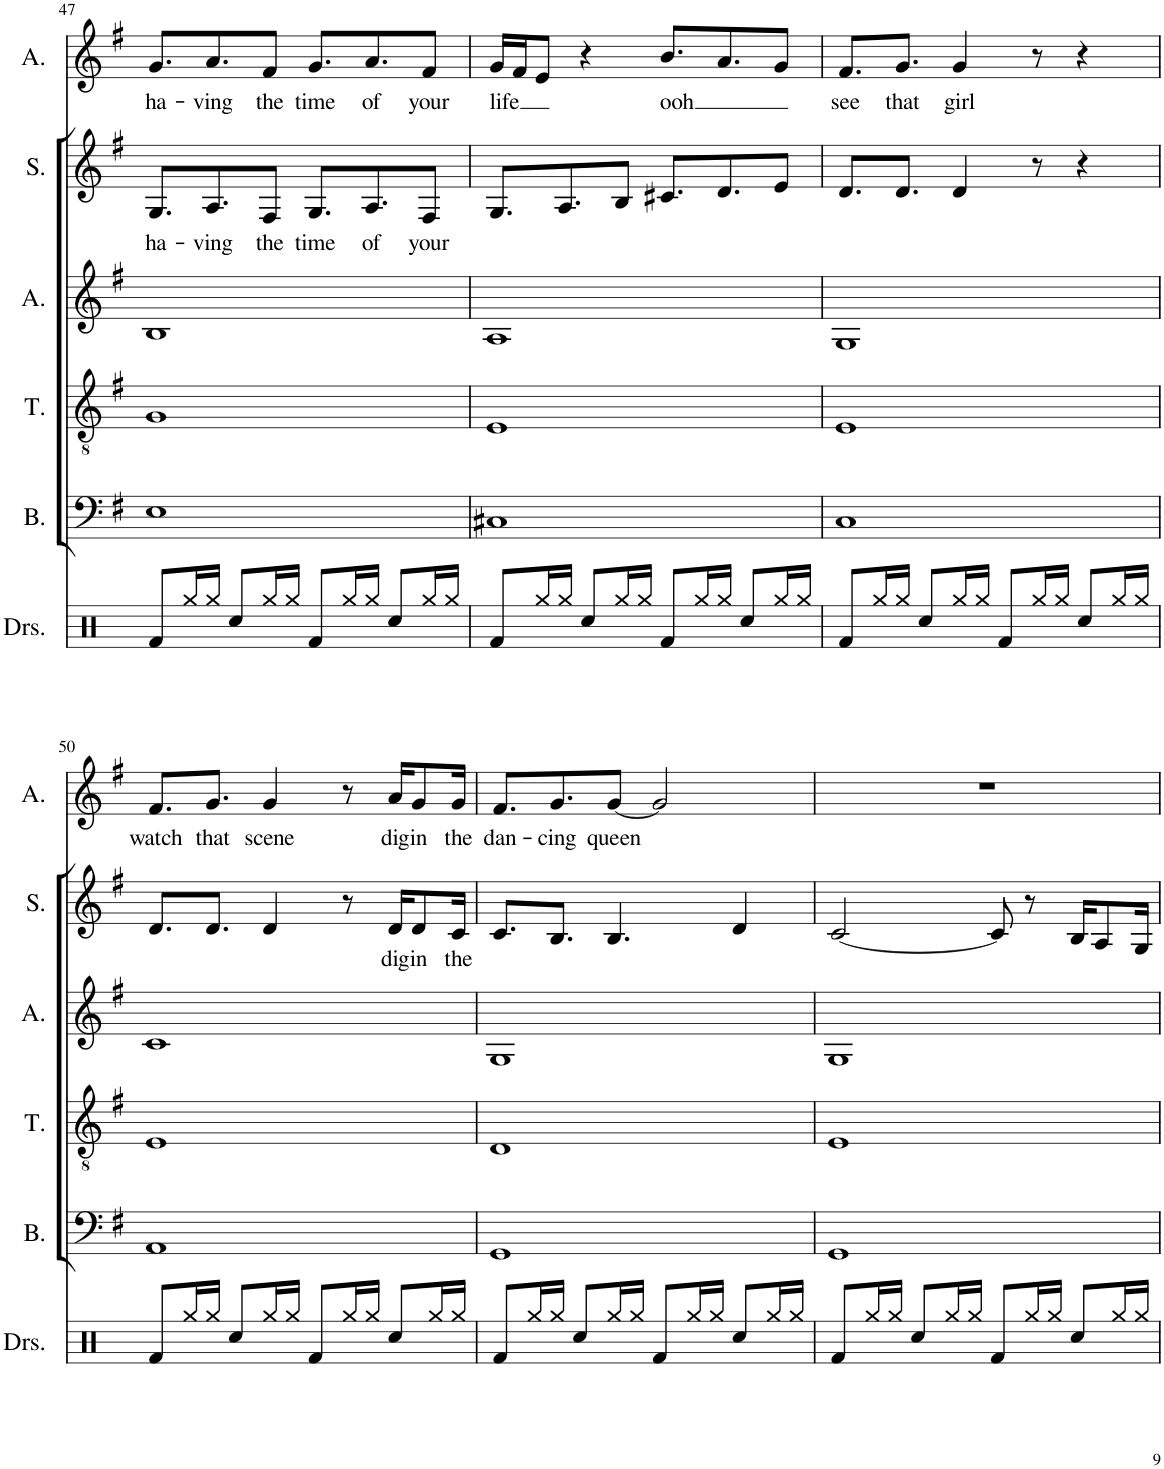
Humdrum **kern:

**kern	**kern	**kern	**kern	**kern	**text	**kern	**text
*part6	*part5	*part4	*part3	*part2	*part2	*part1	*part1
*staff6	*staff5	*staff4	*staff3	*staff2	*staff2	*staff1	*staff1
*I"Drumset	*I"Bass	*I"Tenor	*I"Alto	*I"Soprano	*	*I"Alto	*
*I'Drs.	*I'B.	*I'T.	*I'A.	*I'S.	*	*I'A.	*
!!LO:PB:g=z
*clefX	*clefF4	*clefGv2	*clefG2	*clefG2	*	*clefG2	*
*k[]	*k[f#]	*k[f#]	*k[f#]	*k[f#]	*	*k[f#]	*
*M4/4	*M4/4	*M4/4	*M4/4	*M4/4	*	*M4/4	*
=47	=47	=47	=47	=47	=47	=47	=47
!	!	!	!	!	!LO:LY:b	!	!LO:LY:b
8Rf/L	1E	1G	1B	8.G/L	ha-	8.g/L	ha-
16Rgg/L	.	.	.	.	.	.	.
!	!	!	!	!	!LO:LY:b	!	!LO:LY:b
16Rgg/JJ	.	.	.	8.A/	-ving	8.a/	-ving
8Rcc/L	.	.	.	.	.	.	.
!	!	!	!	!	!LO:LY:b	!	!LO:LY:b
16Rgg/L	.	.	.	8F#/J	the	8f#/J	the
16Rgg/JJ	.	.	.	.	.	.	.
!	!	!	!	!	!LO:LY:b	!	!LO:LY:b
8Rf/L	.	.	.	8.G/L	time	8.g/L	time
16Rgg/L	.	.	.	.	.	.	.
!	!	!	!	!	!LO:LY:b	!	!LO:LY:b
16Rgg/JJ	.	.	.	8.A/	of	8.a/	of
8Rcc/L	.	.	.	.	.	.	.
!	!	!	!	!	!LO:LY:b	!	!LO:LY:b
16Rgg/L	.	.	.	8F#/J	your	8f#/J	your
16Rgg/JJ	.	.	.	.	.	.	.
=48	=48	=48	=48	=48	=48	=48	=48
!	!	!	!	!	!	!	!LO:LY:b
8Rf/L	1C#X	1E	1A	8.G/L	.	16g/LL	life
.	.	.	.	.	.	16f#/J	.
16Rgg/L	.	.	.	.	.	8e/J	.
16Rgg/JJ	.	.	.	8.A/	.	.	.
8Rcc/L	.	.	.	.	.	4r	.
16Rgg/L	.	.	.	8B/J	.	.	.
16Rgg/JJ	.	.	.	.	.	.	.
!	!	!	!	!	!	!	!LO:LY:b
8Rf/L	.	.	.	8.c#X/L	.	8.b/L	ooh
16Rgg/L	.	.	.	.	.	.	.
16Rgg/JJ	.	.	.	8.d/	.	8.a/	.
8Rcc/L	.	.	.	.	.	.	.
16Rgg/L	.	.	.	8e/J	.	8g/J	.
16Rgg/JJ	.	.	.	.	.	.	.
=49	=49	=49	=49	=49	=49	=49	=49
!	!	!	!	!	!	!	!LO:LY:b
8Rf/L	1C	1E	1G	8.d/L	.	8.f#/L	see
16Rgg/L	.	.	.	.	.	.	.
!	!	!	!	!	!	!	!LO:LY:b
16Rgg/JJ	.	.	.	8.d/J	.	8.g/J	that
8Rcc/L	.	.	.	.	.	.	.
!	!	!	!	!	!	!	!LO:LY:b
16Rgg/L	.	.	.	4d/	.	4g/	girl
16Rgg/JJ	.	.	.	.	.	.	.
8Rf/L	.	.	.	.	.	.	.
16Rgg/L	.	.	.	8r	.	8r	.
16Rgg/JJ	.	.	.	.	.	.	.
8Rcc/L	.	.	.	4r	.	4r	.
16Rgg/L	.	.	.	.	.	.	.
16Rgg/JJ	.	.	.	.	.	.	.
!!LO:LB:g=z
=50	=50	=50	=50	=50	=50	=50	=50
!	!	!	!	!	!	!	!LO:LY:b
8Rf/L	1AA	1E	1c	8.d/L	.	8.f#/L	watch
16Rgg/L	.	.	.	.	.	.	.
!	!	!	!	!	!	!	!LO:LY:b
16Rgg/JJ	.	.	.	8.d/J	.	8.g/J	that
8Rcc/L	.	.	.	.	.	.	.
!	!	!	!	!	!	!	!LO:LY:b
16Rgg/L	.	.	.	4d/	.	4g/	scene
16Rgg/JJ	.	.	.	.	.	.	.
8Rf/L	.	.	.	.	.	.	.
16Rgg/L	.	.	.	8r	.	8r	.
16Rgg/JJ	.	.	.	.	.	.	.
!	!	!	!	!	!LO:LY:b	!	!LO:LY:b
8Rcc/L	.	.	.	16d/KL	dig	16a/KL	dig
!	!	!	!	!	!LO:LY:b	!	!LO:LY:b
.	.	.	.	8d/	in	8g/	in
16Rgg/L	.	.	.	.	.	.	.
!	!	!	!	!	!LO:LY:b	!	!LO:LY:b
16Rgg/JJ	.	.	.	16c/Jk	the	16g/Jk	the
=51	=51	=51	=51	=51	=51	=51	=51
!	!	!	!	!	!	!	!LO:LY:b
8Rf/L	1GG	1D	1G	8.c/L	.	8.f#/L	dan-
16Rgg/L	.	.	.	.	.	.	.
!	!	!	!	!	!	!	!LO:LY:b
16Rgg/JJ	.	.	.	8.B/J	.	8.g/	-cing
8Rcc/L	.	.	.	.	.	.	.
!	!	!	!	!	!	!	!LO:LY:b
16Rgg/L	.	.	.	4.B/	.	[8g/J	queen
16Rgg/JJ	.	.	.	.	.	.	.
8Rf/L	.	.	.	.	.	2g/]	.
16Rgg/L	.	.	.	.	.	.	.
16Rgg/JJ	.	.	.	.	.	.	.
8Rcc/L	.	.	.	4d/	.	.	.
16Rgg/L	.	.	.	.	.	.	.
16Rgg/JJ	.	.	.	.	.	.	.
=52	=52	=52	=52	=52	=52	=52	=52
8Rf/L	1GG	1E	1G	[2c/	.	1r	.
16Rgg/L	.	.	.	.	.	.	.
16Rgg/JJ	.	.	.	.	.	.	.
8Rcc/L	.	.	.	.	.	.	.
16Rgg/L	.	.	.	.	.	.	.
16Rgg/JJ	.	.	.	.	.	.	.
8Rf/L	.	.	.	8c/]	.	.	.
16Rgg/L	.	.	.	8r	.	.	.
16Rgg/JJ	.	.	.	.	.	.	.
8Rcc/L	.	.	.	16B/KL	.	.	.
.	.	.	.	8A/	.	.	.
16Rgg/L	.	.	.	.	.	.	.
16Rgg/JJ	.	.	.	16G/Jk	.	.	.
=	=	=	=	=	=	=	=
*-	*-	*-	*-	*-	*-	*-	*-
